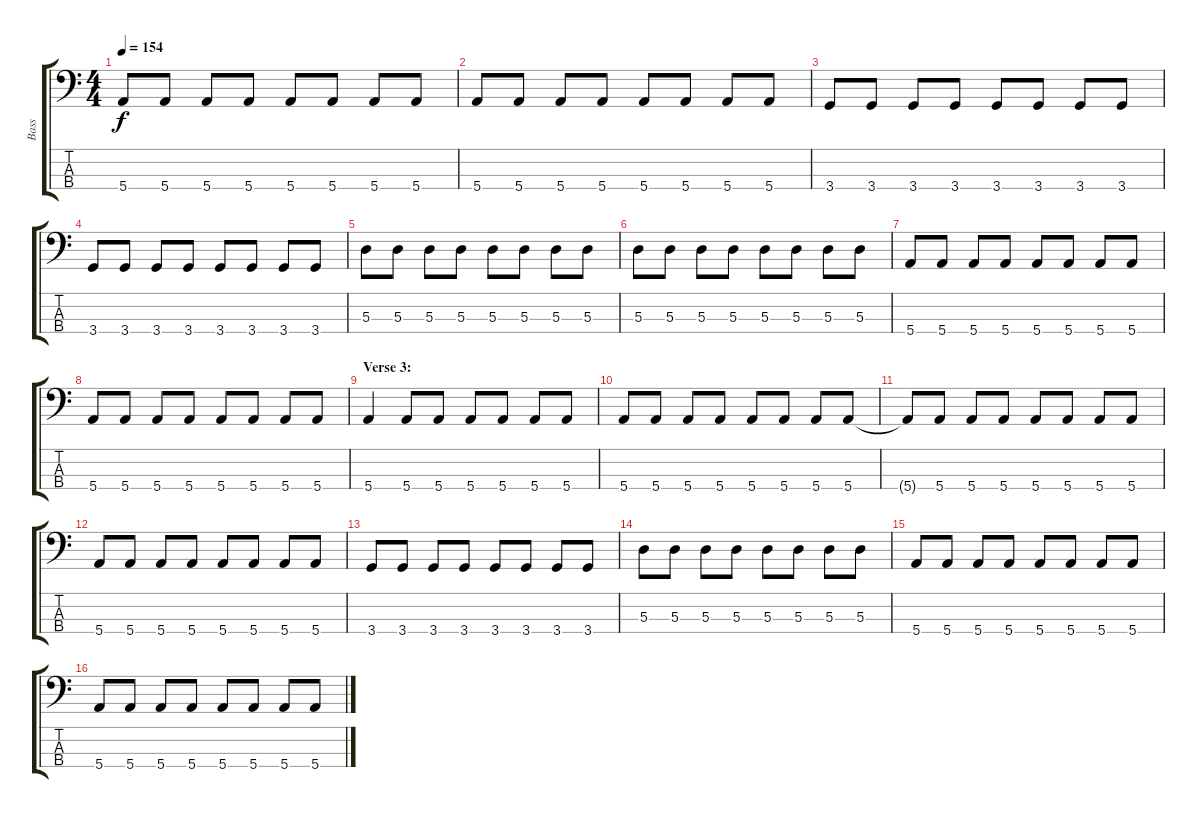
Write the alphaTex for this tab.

\track ("Bass" "Bass") {instrument electricbasspick}
\staff {score tabs}
\tuning (G2 D2 A1 E1) {hide}
\ts (4 4)
\tempo 154
\clef f4
\ks c
5.4.8{dy f} 5.4.8 5.4.8 5.4.8 5.4.8 5.4.8 5.4.8 5.4.8 |
5.4.8 5.4.8 5.4.8 5.4.8 5.4.8 5.4.8 5.4.8 5.4.8 |
3.4.8 3.4.8 3.4.8 3.4.8 3.4.8 3.4.8 3.4.8 3.4.8 |
3.4.8 3.4.8 3.4.8 3.4.8 3.4.8 3.4.8 3.4.8 3.4.8 |
5.3.8 5.3.8 5.3.8 5.3.8 5.3.8 5.3.8 5.3.8 5.3.8 |
5.3.8 5.3.8 5.3.8 5.3.8 5.3.8 5.3.8 5.3.8 5.3.8 |
5.4.8 5.4.8 5.4.8 5.4.8 5.4.8 5.4.8 5.4.8 5.4.8 |
5.4.8 5.4.8 5.4.8 5.4.8 5.4.8 5.4.8 5.4.8 5.4.8 |
\section ("" "Verse 3:")
5.4.4 5.4.8 5.4.8 5.4.8 5.4.8 5.4.8 5.4.8 |
5.4.8 5.4.8 5.4.8 5.4.8 5.4.8 5.4.8 5.4.8 5.4.8 |
5.4{t}.8 5.4.8 5.4.8 5.4.8 5.4.8 5.4.8 5.4.8 5.4.8 |
5.4.8 5.4.8 5.4.8 5.4.8 5.4.8 5.4.8 5.4.8 5.4.8 |
3.4.8 3.4.8 3.4.8 3.4.8 3.4.8 3.4.8 3.4.8 3.4.8 |
5.3.8 5.3.8 5.3.8 5.3.8 5.3.8 5.3.8 5.3.8 5.3.8 |
5.4.8 5.4.8 5.4.8 5.4.8 5.4.8 5.4.8 5.4.8 5.4.8 |
5.4.8 5.4.8 5.4.8 5.4.8 5.4.8 5.4.8 5.4.8 5.4.8
